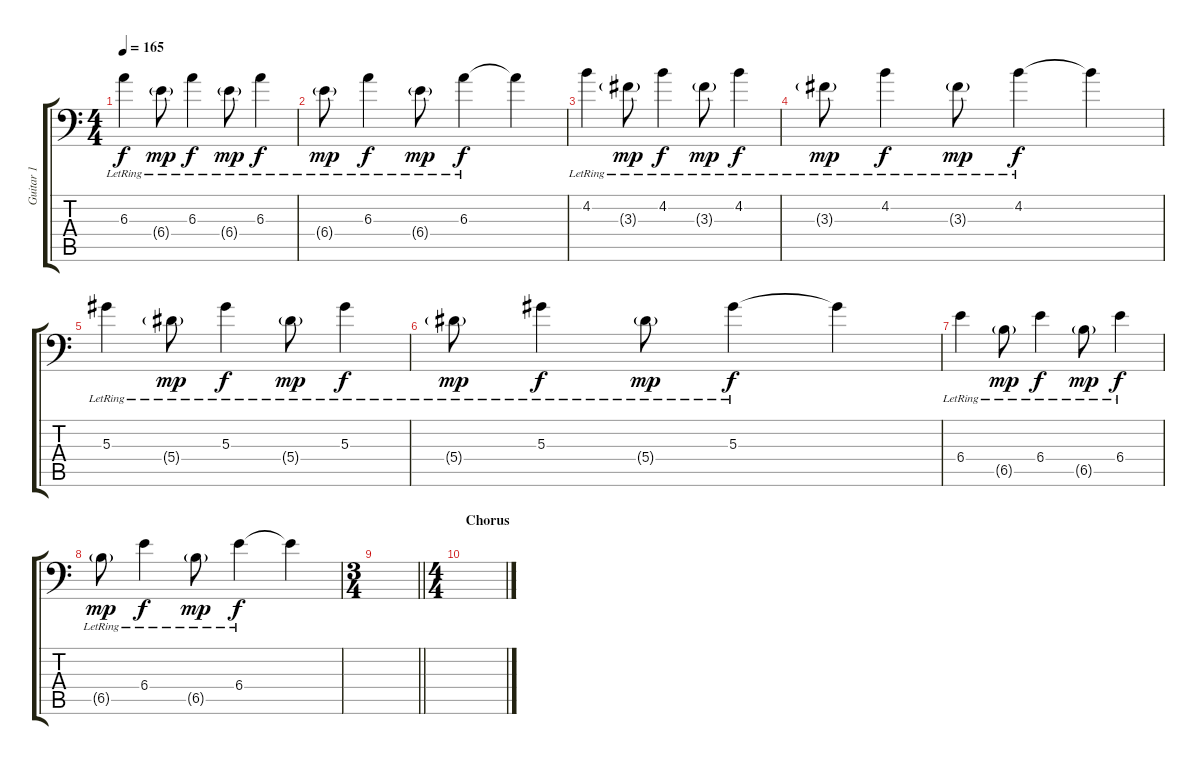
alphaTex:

\track ("Guitar 1" "Guitar 1") {instrument electricguitarjazz}
\staff {score tabs}
\tuning (C4 G3 Eb3 Bb2 F2 Bb1) {hide}
\ts (4 4)
\tempo 165
\clef f4
\ks c
6.3{lr}.4{dy f volume 9} 6.4{g lr}.8{dy mp} 6.3{lr}.4{dy f} 6.4{g lr}.8{dy mp} 6.3{lr}.4{dy f} |
6.4{g lr}.8{dy mp} 6.3{lr}.4{dy f} 6.4{g lr}.8{dy mp} 6.3{lr}.4{dy f} 6.3{t}.4{volume 15} |
4.2{lr}.4{volume 9} 3.3{g lr}.8{dy mp} 4.2{lr}.4{dy f} 3.3{g lr}.8{dy mp} 4.2{lr}.4{dy f} |
3.3{g lr}.8{dy mp} 4.2{lr}.4{dy f} 3.3{g lr}.8{dy mp} 4.2{lr}.4{dy f} 4.2{t}.4 |
5.3{lr}.4{volume 9} 5.4{g lr}.8{dy mp} 5.3{lr}.4{dy f} 5.4{g lr}.8{dy mp} 5.3{lr}.4{dy f} |
5.4{g lr}.8{dy mp} 5.3{lr}.4{dy f} 5.4{g lr}.8{dy mp} 5.3{lr}.4{dy f} 5.3{t}.4 |
6.4{lr}.4{volume 9} 6.5{g lr}.8{dy mp} 6.4{lr}.4{dy f} 6.5{g lr}.8{dy mp} 6.4{lr}.4{dy f} |
6.5{g lr}.8{dy mp} 6.4{lr}.4{dy f} 6.5{g lr}.8{dy mp} 6.4{lr}.4{dy f} 6.4{t}.4 |
\ts (3 4)
\barLineRight lightlight
|
\ts (4 4)
\section ("" "Chorus")
